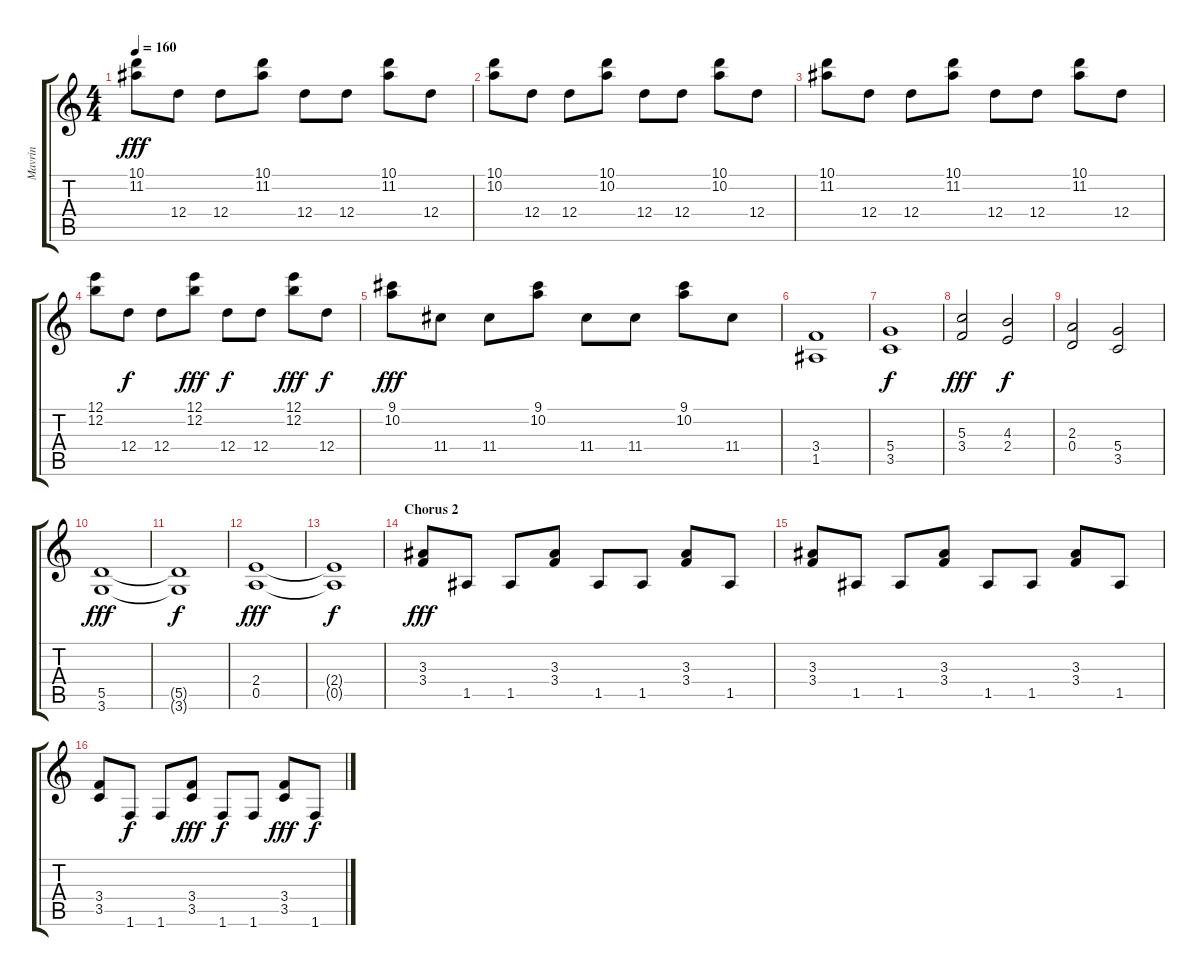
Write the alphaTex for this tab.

\track ("Mavrin" "Mavrin") {instrument overdrivenguitar}
\staff {score tabs}
\tuning (E4 B3 G3 D3 A2 E2) {hide}
\ts (4 4)
\tempo 160
\clef g2
\ks c
(10.1 11.2).8{dy fff} 12.4.8 12.4.8 (10.1 11.2).8 12.4.8 12.4.8 (10.1 11.2).8 12.4.8 |
(10.1 10.2).8 12.4.8 12.4.8 (10.1 10.2).8 12.4.8 12.4.8 (10.1 10.2).8 12.4.8 |
(10.1 11.2).8 12.4.8 12.4.8 (10.1 11.2).8 12.4.8 12.4.8 (10.1 11.2).8 12.4.8 |
(12.1 12.2).8 12.4.8{dy f} 12.4.8 (12.1 12.2).8{dy fff} 12.4.8{dy f} 12.4.8 (12.1 12.2).8{dy fff} 12.4.8{dy f} |
(9.1 10.2).8{dy fff} 11.4.8 11.4.8 (9.1 10.2).8 11.4.8 11.4.8 (9.1 10.2).8 11.4.8 |
(3.4 1.5).1 |
(5.4 3.5).1{dy f} |
(5.3 3.4).2{dy fff} (4.3 2.4).2{dy f} |
(2.3 0.4).2 (5.4 3.5).2 |
(5.5 3.6).1{dy fff} |
(5.5{t} 3.6{t}).1{dy f} |
(2.4 0.5).1{dy fff} |
(2.4{t} 0.5{t}).1{dy f} |
\section ("" "Chorus 2")
(3.3 3.4).8{dy fff} 1.5.8 1.5.8 (3.3 3.4).8 1.5.8 1.5.8 (3.3 3.4).8 1.5.8 |
(3.3 3.4).8 1.5.8 1.5.8 (3.3 3.4).8 1.5.8 1.5.8 (3.3 3.4).8 1.5.8 |
(3.4 3.5).8 1.6.8{dy f} 1.6.8 (3.4 3.5).8{dy fff} 1.6.8{dy f} 1.6.8 (3.4 3.5).8{dy fff} 1.6.8{dy f}
